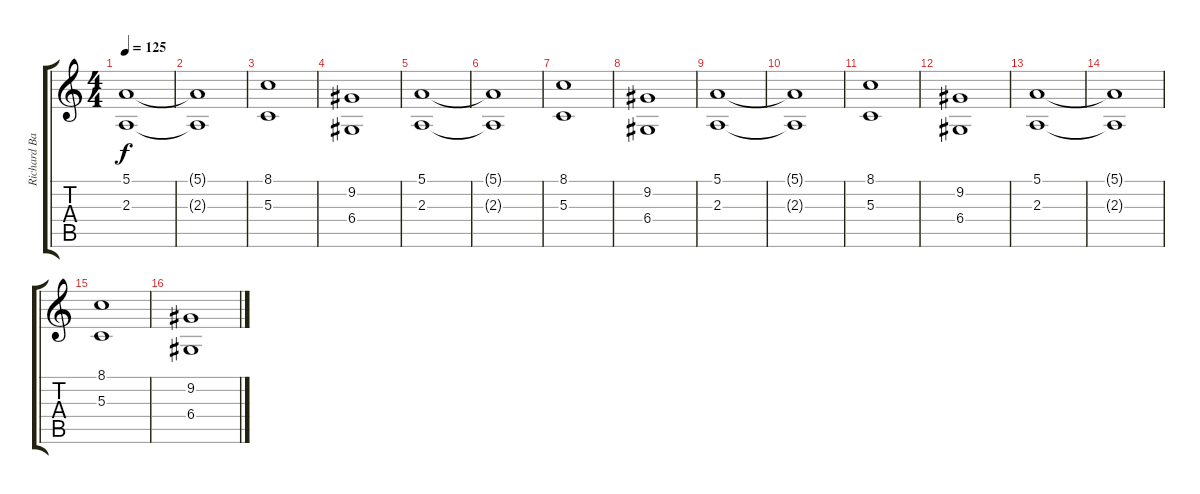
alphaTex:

\track ("Richard Barbieri" "Richard Ba") {instrument choiraahs}
\staff {score tabs}
\tuning (E4 B3 G3 D3 A2 E2) {hide}
\ts (4 4)
\tempo 125
\clef g2
\ks c
(5.1 2.3).1{dy f} |
(5.1{t} 2.3{t}).1 |
(8.1 5.3).1 |
(9.2 6.4).1 |
(5.1 2.3).1 |
(5.1{t} 2.3{t}).1 |
(8.1 5.3).1 |
(9.2 6.4).1 |
(5.1 2.3).1 |
(5.1{t} 2.3{t}).1 |
(8.1 5.3).1 |
(9.2 6.4).1 |
(5.1 2.3).1 |
(5.1{t} 2.3{t}).1 |
(8.1 5.3).1 |
(9.2 6.4).1
